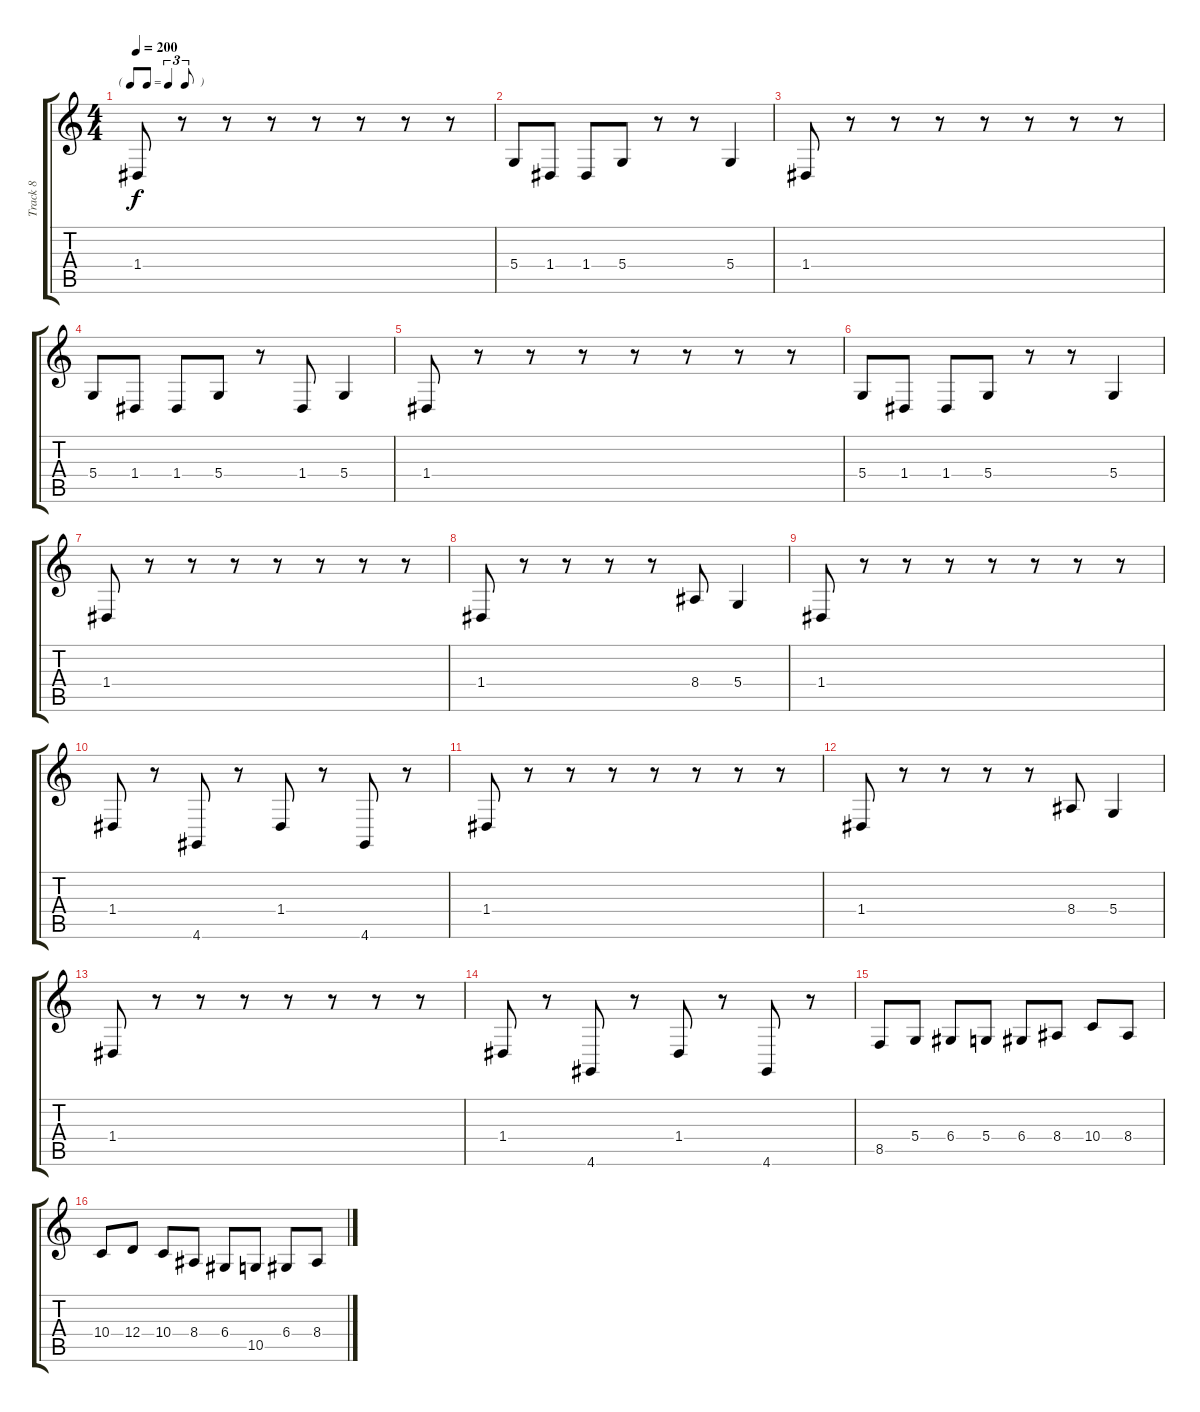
\track ("Track 8" "Track 8") {instrument trombone}
\staff {score tabs}
\tuning (E4 B3 G3 D3 A2 E2) {hide}
\ts (4 4)
\tf triplet8th
\tempo 200
\clef g2
\ks c
1.4.8{dy f} r.8 r.8 r.8 r.8 r.8 r.8 r.8 |
5.4.8 1.4.8 1.4.8 5.4.8 r.8 r.8 5.4.4 |
1.4.8 r.8 r.8 r.8 r.8 r.8 r.8 r.8 |
5.4.8 1.4.8 1.4.8 5.4.8 r.8 1.4.8 5.4.4 |
1.4.8 r.8 r.8 r.8 r.8 r.8 r.8 r.8 |
5.4.8 1.4.8 1.4.8 5.4.8 r.8 r.8 5.4.4 |
1.4.8 r.8 r.8 r.8 r.8 r.8 r.8 r.8 |
1.4.8 r.8 r.8 r.8 r.8 8.4.8 5.4.4 |
1.4.8 r.8 r.8 r.8 r.8 r.8 r.8 r.8 |
1.4.8 r.8 4.6.8 r.8 1.4.8 r.8 4.6.8 r.8 |
1.4.8 r.8 r.8 r.8 r.8 r.8 r.8 r.8 |
1.4.8 r.8 r.8 r.8 r.8 8.4.8 5.4.4 |
1.4.8 r.8 r.8 r.8 r.8 r.8 r.8 r.8 |
1.4.8 r.8 4.6.8 r.8 1.4.8 r.8 4.6.8 r.8 |
8.5.8 5.4.8 6.4.8 5.4.8 6.4.8 8.4.8 10.4.8 8.4.8 |
10.4.8 12.4.8 10.4.8 8.4.8 6.4.8 10.5.8 6.4.8 8.4.8
